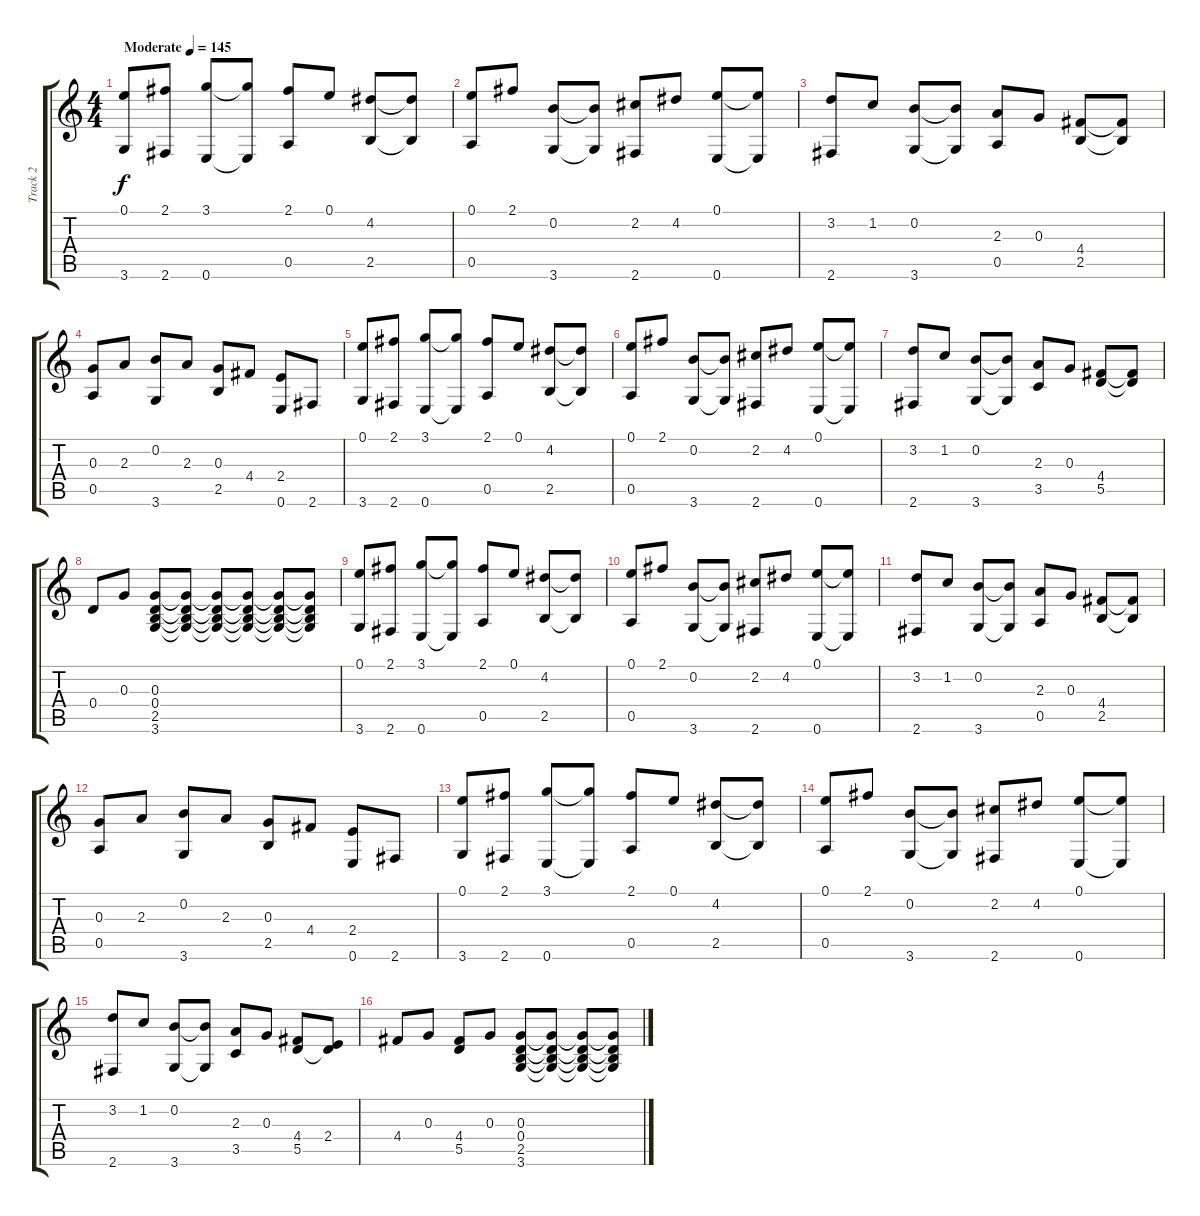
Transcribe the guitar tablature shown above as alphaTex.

\track ("Track 2" "Track 2") {instrument acousticguitarsteel}
\staff {score tabs}
\tuning (E4 B3 G3 D3 A2 E2) {hide}
\ts (4 4)
\tempo (145 "Moderate")
\clef g2
\ks c
(0.1 3.6).8{dy f instrument acousticguitarsteel} (2.1 2.6).8 (3.1 0.6).8 (3.1{t} 0.6{t}).8 (2.1 0.5).8 0.1.8 (4.2 2.5).8 (4.2{t} 2.5{t}).8 |
(0.1 0.5).8 2.1.8 (0.2 3.6).8 (0.2{t} 3.6{t}).8 (2.2 2.6).8 4.2.8 (0.1 0.6).8 (0.1{t} 0.6{t}).8 |
(3.2 2.6).8 1.2.8 (0.2 3.6).8 (0.2{t} 3.6{t}).8 (2.3 0.5).8 0.3.8 (4.4 2.5).8 (4.4{t} 2.5{t}).8 |
(0.3 0.5).8 2.3.8 (0.2 3.6).8 2.3.8 (0.3 2.5).8 4.4.8 (2.4 0.6).8 2.6.8 |
(0.1 3.6).8 (2.1 2.6).8 (3.1 0.6).8 (3.1{t} 0.6{t}).8 (2.1 0.5).8 0.1.8 (4.2 2.5).8 (4.2{t} 2.5{t}).8 |
(0.1 0.5).8 2.1.8 (0.2 3.6).8 (0.2{t} 3.6{t}).8 (2.2 2.6).8 4.2.8 (0.1 0.6).8 (0.1{t} 0.6{t}).8 |
(3.2 2.6).8 1.2.8 (0.2 3.6).8 (0.2{t} 3.6{t}).8 (2.3 3.5).8 0.3.8 (4.4 5.5).8 (4.4{t} 5.5{t}).8 |
0.4.8 0.3.8 (0.3 0.4 2.5 3.6).8 (0.3{t} 0.4{t} 2.5{t} 3.6{t}).8 (0.3{t} 0.4{t} 2.5{t} 3.6{t}).8 (0.3{t} 0.4{t} 2.5{t} 3.6{t}).8 (0.3{t} 0.4{t} 2.5{t} 3.6{t}).8 (0.3{t} 0.4{t} 2.5{t} 3.6{t}).8 |
(0.1 3.6).8 (2.1 2.6).8 (3.1 0.6).8 (3.1{t} 0.6{t}).8 (2.1 0.5).8 0.1.8 (4.2 2.5).8 (4.2{t} 2.5{t}).8 |
(0.1 0.5).8 2.1.8 (0.2 3.6).8 (0.2{t} 3.6{t}).8 (2.2 2.6).8 4.2.8 (0.1 0.6).8 (0.1{t} 0.6{t}).8 |
(3.2 2.6).8 1.2.8 (0.2 3.6).8 (0.2{t} 3.6{t}).8 (2.3 0.5).8 0.3.8 (4.4 2.5).8 (4.4{t} 2.5{t}).8 |
(0.3 0.5).8 2.3.8 (0.2 3.6).8 2.3.8 (0.3 2.5).8 4.4.8 (2.4 0.6).8 2.6.8 |
(0.1 3.6).8 (2.1 2.6).8 (3.1 0.6).8 (3.1{t} 0.6{t}).8 (2.1 0.5).8 0.1.8 (4.2 2.5).8 (4.2{t} 2.5{t}).8 |
(0.1 0.5).8 2.1.8 (0.2 3.6).8 (0.2{t} 3.6{t}).8 (2.2 2.6).8 4.2.8 (0.1 0.6).8 (0.1{t} 0.6{t}).8 |
(3.2 2.6).8 1.2.8 (0.2 3.6).8 (0.2{t} 3.6{t}).8 (2.3 3.5).8 0.3.8 (4.4 5.5).8 (2.4 5.5{t}).8 |
4.4.8 0.3.8 (4.4 5.5).8 0.3.8 (0.3 0.4 2.5 3.6).8 (0.3{t} 0.4{t} 2.5{t} 3.6{t}).8 (0.3{t} 0.4{t} 2.5{t} 3.6{t}).8 (0.3{t} 0.4{t} 2.5{t} 3.6{t}).8
